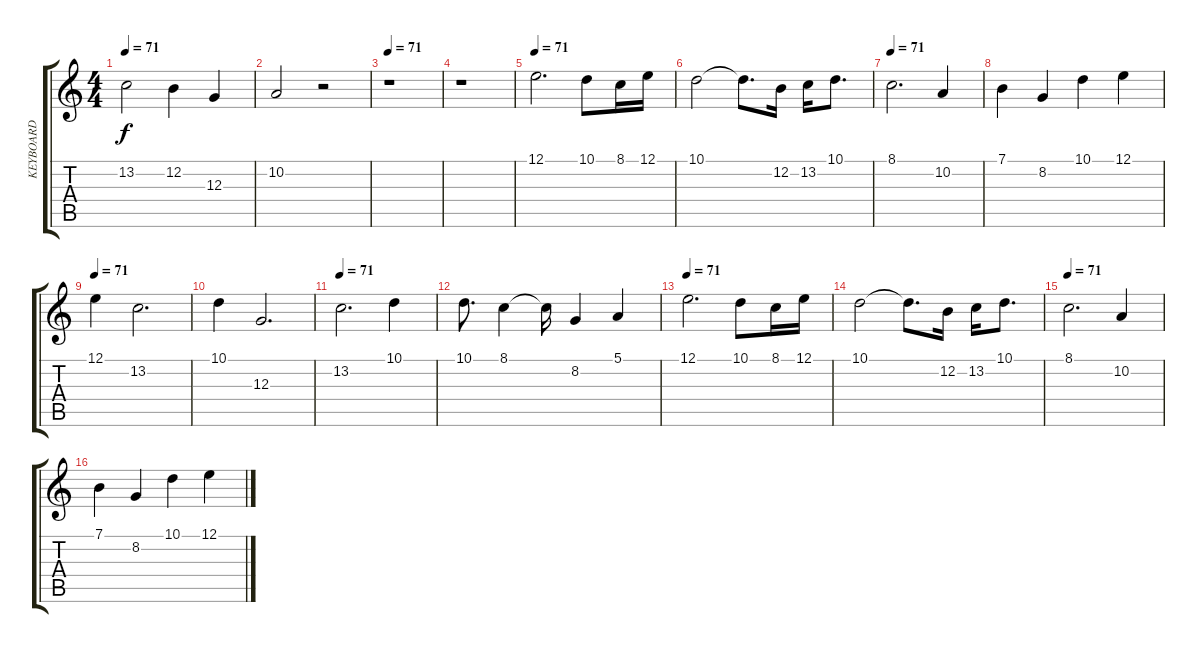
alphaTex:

\track ("KEYBOARD" "KEYBOARD") {instrument synthstrings1}
\staff {score tabs}
\tuning (E4 B3 G3 D3 A2 E2) {hide}
\ts (4 4)
\tempo 71
\clef g2
\ks c
13.2.2{dy f} 12.2.4 12.3.4 |
10.2.2 r.2 |
\tempo 71
r.1 |
r.1 |
\tempo 71
12.1.2{d} 10.1.8 8.1.16 12.1.16 |
10.1.2 10.1{t}.8{d} 12.2.16 13.2.16 10.1.8{d} |
\tempo 71
8.1.2{d} 10.2.4 |
7.1.4 8.2.4 10.1.4 12.1.4 |
\tempo 71
12.1.4 13.2.2{d} |
10.1.4 12.3.2{d} |
\tempo 71
13.2.2{d} 10.1.4 |
10.1.8{d instrument violin} 8.1.4 8.1{t}.16 8.2.4 5.1.4 |
\tempo 71
12.1.2{d} 10.1.8 8.1.16 12.1.16 |
10.1.2 10.1{t}.8{d} 12.2.16 13.2.16 10.1.8{d} |
\tempo 71
8.1.2{d} 10.2.4 |
7.1.4 8.2.4 10.1.4 12.1.4
